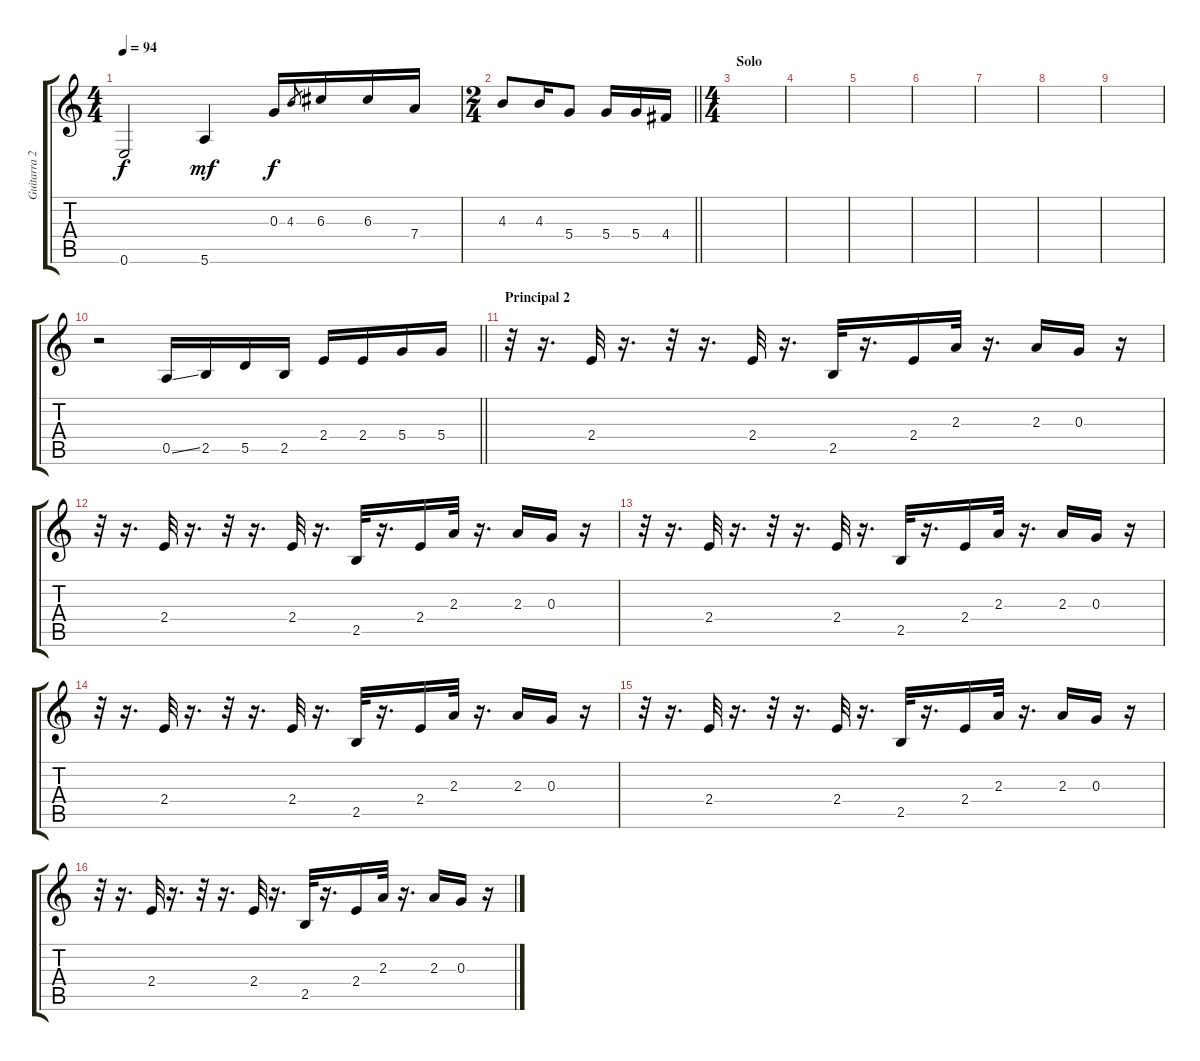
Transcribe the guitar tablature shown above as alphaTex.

\track ("Guitarra 2" "Guitarra 2") {instrument distortionguitar}
\staff {score tabs}
\tuning (E4 B3 G3 D3 A2 E2) {hide}
\ts (4 4)
\tempo 94
\clef g2
\ks c
0.6.2{dy f} 5.6.4{dy mf} 0.3.16{dy f} 4.3.8{gr} 6.3.16 6.3.16 7.4.16 |
\ts (2 4)
\barLineRight lightlight
4.3.8 4.3.16 5.4.8 5.4.16 5.4.16 4.4.16 |
\ts (4 4)
\section ("" "Solo")
|
|
|
|
|
|
|
\barLineRight lightlight
r.2 0.5{ss}.16 2.5.16 5.5.16 2.5.16 2.4.16 2.4.16 5.4.16 5.4.16 |
\section ("" "Principal 2")
r.32 r.16{d} 2.4.32 r.16{d} r.32 r.16{d} 2.4.32 r.16{d} 2.5.32 r.16{d} 2.4.16 2.3.32 r.16{d} 2.3.16 0.3.16 r.16 |
r.32 r.16{d} 2.4.32 r.16{d} r.32 r.16{d} 2.4.32 r.16{d} 2.5.32 r.16{d} 2.4.16 2.3.32 r.16{d} 2.3.16 0.3.16 r.16 |
r.32 r.16{d} 2.4.32 r.16{d} r.32 r.16{d} 2.4.32 r.16{d} 2.5.32 r.16{d} 2.4.16 2.3.32 r.16{d} 2.3.16 0.3.16 r.16 |
r.32 r.16{d} 2.4.32 r.16{d} r.32 r.16{d} 2.4.32 r.16{d} 2.5.32 r.16{d} 2.4.16 2.3.32 r.16{d} 2.3.16 0.3.16 r.16 |
r.32 r.16{d} 2.4.32 r.16{d} r.32 r.16{d} 2.4.32 r.16{d} 2.5.32 r.16{d} 2.4.16 2.3.32 r.16{d} 2.3.16 0.3.16 r.16 |
r.32 r.16{d} 2.4.32 r.16{d} r.32 r.16{d} 2.4.32 r.16{d} 2.5.32 r.16{d} 2.4.16 2.3.32 r.16{d} 2.3.16 0.3.16 r.16
